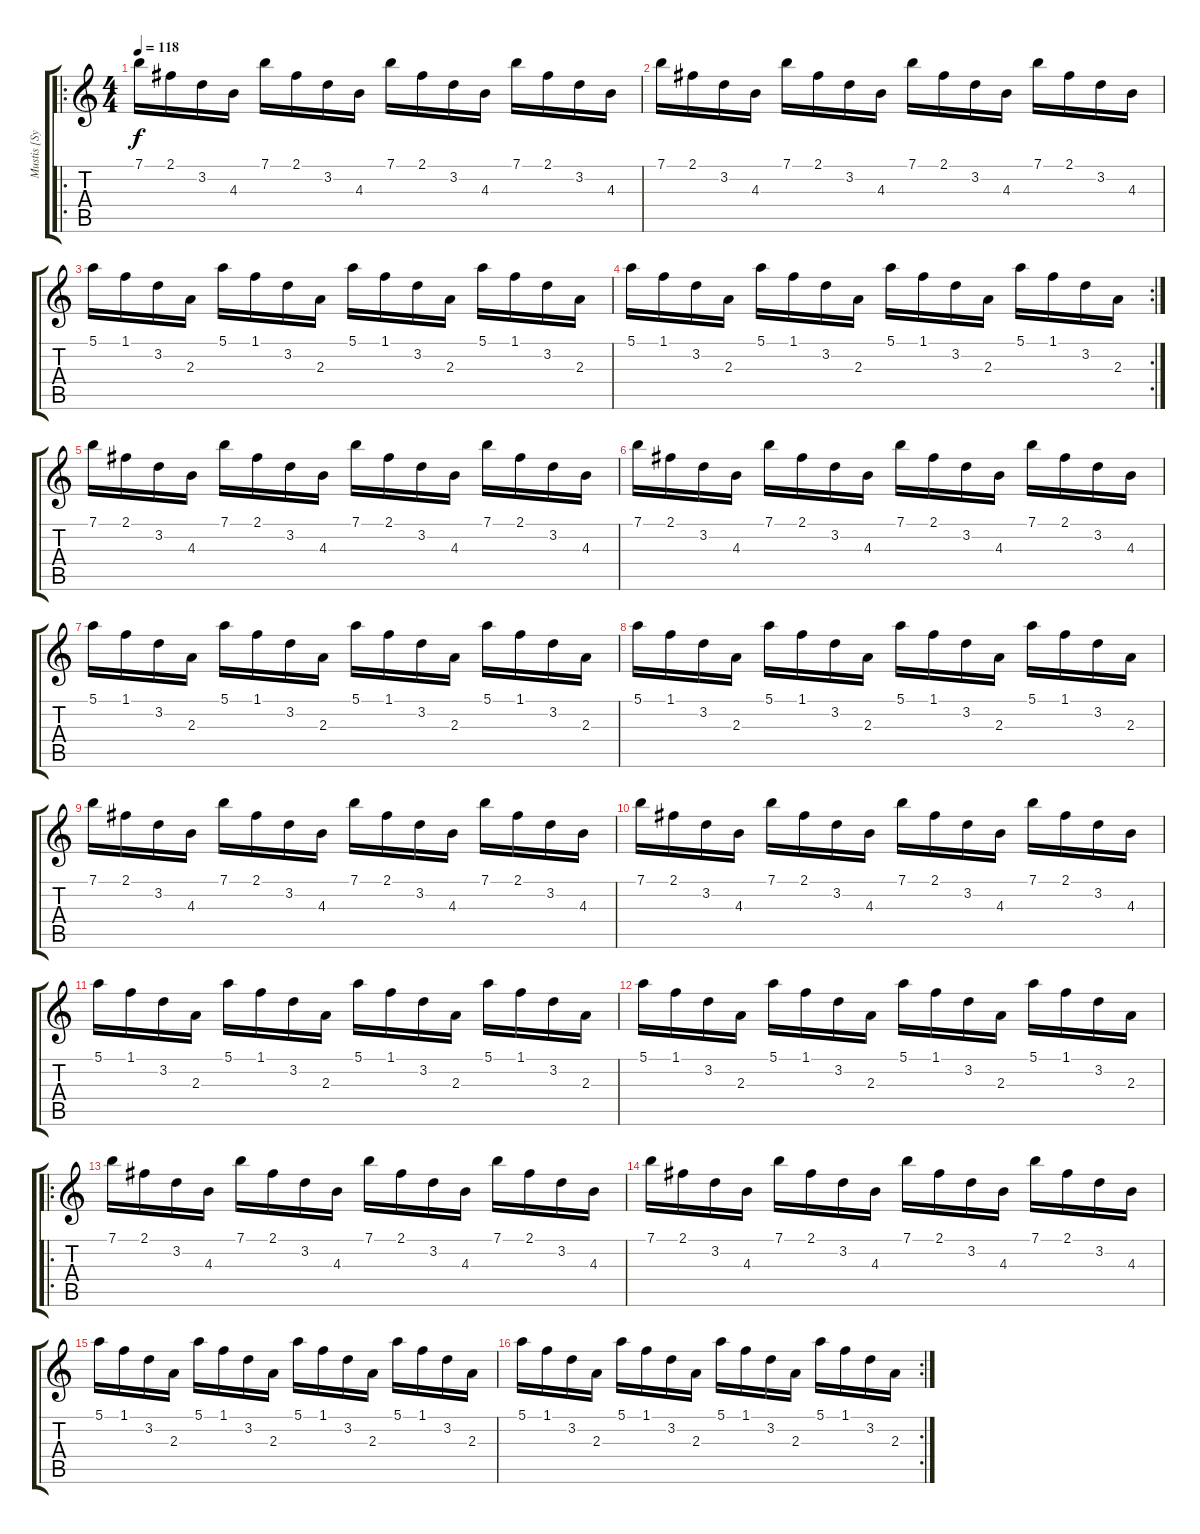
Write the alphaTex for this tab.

\track ("Mustis [Synthesizers] " "Mustis [Sy") {instrument celesta}
\staff {score tabs}
\tuning (E5 B4 G4 D4 A3 E3) {hide}
\ro
\ts (4 4)
\tempo 118
\clef g2
\ks c
7.1.16{dy f} 2.1.16 3.2.16 4.3.16 7.1.16 2.1.16 3.2.16 4.3.16 7.1.16 2.1.16 3.2.16 4.3.16 7.1.16 2.1.16 3.2.16 4.3.16 |
7.1.16 2.1.16 3.2.16 4.3.16 7.1.16 2.1.16 3.2.16 4.3.16 7.1.16 2.1.16 3.2.16 4.3.16 7.1.16 2.1.16 3.2.16 4.3.16 |
5.1.16 1.1.16 3.2.16 2.3.16 5.1.16 1.1.16 3.2.16 2.3.16 5.1.16 1.1.16 3.2.16 2.3.16 5.1.16 1.1.16 3.2.16 2.3.16 |
\rc 2
5.1.16 1.1.16 3.2.16 2.3.16 5.1.16 1.1.16 3.2.16 2.3.16 5.1.16 1.1.16 3.2.16 2.3.16 5.1.16 1.1.16 3.2.16 2.3.16 |
7.1.16 2.1.16 3.2.16 4.3.16 7.1.16 2.1.16 3.2.16 4.3.16 7.1.16 2.1.16 3.2.16 4.3.16 7.1.16 2.1.16 3.2.16 4.3.16 |
7.1.16 2.1.16 3.2.16 4.3.16 7.1.16 2.1.16 3.2.16 4.3.16 7.1.16 2.1.16 3.2.16 4.3.16 7.1.16 2.1.16 3.2.16 4.3.16 |
5.1.16 1.1.16 3.2.16 2.3.16 5.1.16 1.1.16 3.2.16 2.3.16 5.1.16 1.1.16 3.2.16 2.3.16 5.1.16 1.1.16 3.2.16 2.3.16 |
5.1.16 1.1.16 3.2.16 2.3.16 5.1.16 1.1.16 3.2.16 2.3.16 5.1.16 1.1.16 3.2.16 2.3.16 5.1.16 1.1.16 3.2.16 2.3.16 |
7.1.16 2.1.16 3.2.16 4.3.16 7.1.16 2.1.16 3.2.16 4.3.16 7.1.16 2.1.16 3.2.16 4.3.16 7.1.16 2.1.16 3.2.16 4.3.16 |
7.1.16 2.1.16 3.2.16 4.3.16 7.1.16 2.1.16 3.2.16 4.3.16 7.1.16 2.1.16 3.2.16 4.3.16 7.1.16 2.1.16 3.2.16 4.3.16 |
5.1.16 1.1.16 3.2.16 2.3.16 5.1.16 1.1.16 3.2.16 2.3.16 5.1.16 1.1.16 3.2.16 2.3.16 5.1.16 1.1.16 3.2.16 2.3.16 |
5.1.16 1.1.16 3.2.16 2.3.16 5.1.16 1.1.16 3.2.16 2.3.16 5.1.16 1.1.16 3.2.16 2.3.16 5.1.16 1.1.16 3.2.16 2.3.16 |
\ro
7.1.16 2.1.16 3.2.16 4.3.16 7.1.16 2.1.16 3.2.16 4.3.16 7.1.16 2.1.16 3.2.16 4.3.16 7.1.16 2.1.16 3.2.16 4.3.16 |
7.1.16 2.1.16 3.2.16 4.3.16 7.1.16 2.1.16 3.2.16 4.3.16 7.1.16 2.1.16 3.2.16 4.3.16 7.1.16 2.1.16 3.2.16 4.3.16 |
5.1.16 1.1.16 3.2.16 2.3.16 5.1.16 1.1.16 3.2.16 2.3.16 5.1.16 1.1.16 3.2.16 2.3.16 5.1.16 1.1.16 3.2.16 2.3.16 |
\rc 2
5.1.16 1.1.16 3.2.16 2.3.16 5.1.16 1.1.16 3.2.16 2.3.16 5.1.16 1.1.16 3.2.16 2.3.16 5.1.16 1.1.16 3.2.16 2.3.16
